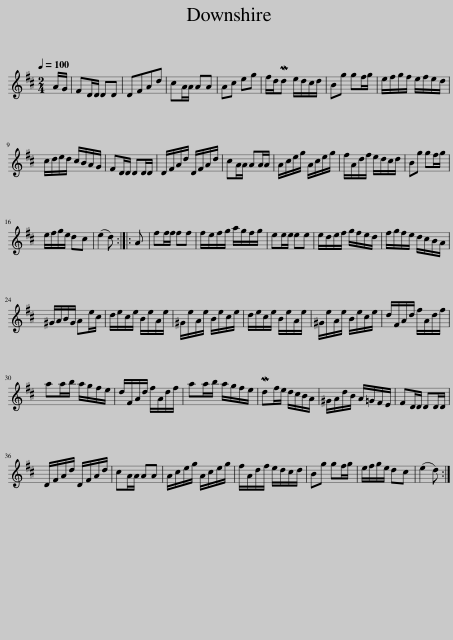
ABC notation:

X:1
L:1/8
Q:1/4=100
M:2/4
I:linebreak $
K:none
V:1 treble transpose="8 "
V:1
[K:D] A/G/ | FD/D/ DD | DFAd | cA/A/ AA | Ac eg | %5
 f/d/Md e/d/c/d/ | Bg gf/g/ | e/f/g/f/ e/f/e/d/ |$ c/d/e/d/ c/B/A/G/ | FD/D/ DD/D/ | %10
 D/F/A/d/ D/F/A/d/ | cA/A/ AA/A/ | A/c/e/g/ A/c/e/g/ | f/A/d/f/ e/d/c/d/ | Bg gf/g/ |$ %15
 e/f/g/e/ dc | (e2 d) :: A | ff/f/ ff | f/e/f/g/ a/g/f/g/ | %20
 ee/e/ ee | e/d/e/f/ g/f/e/d/ | f/g/f/e/ d/c/B/A/ |$ ^G/A/B/G/ Ae/c/ | d/e/c/e/ B/e/A/e/ | %25
 ^G/e/A/e/ B/e/c/e/ | d/e/c/e/ B/e/A/e/ | ^G/e/A/e/ B/e/c/e/ | d/F/A/d/ f/A/d/f/ |$ aa/b/ a/g/f/e/ | %30
 d/F/A/d/ f/A/d/f/ | aa/b/ a/g/f/e/ | Mdf/e/ d/c/B/A/ | ^G/A/d/B/ A/=G/F/E/ | FD/D/ DD/D/ |$ %35
 D/F/A/d/ D/F/A/d/ | cA/A/ AA | A/c/e/g/ A/c/e/g/ | f/A/d/f/ e/d/c/d/ | Bg gf/g/ | %40
 e/f/g/e/ dc | (e2 d) :| %42
